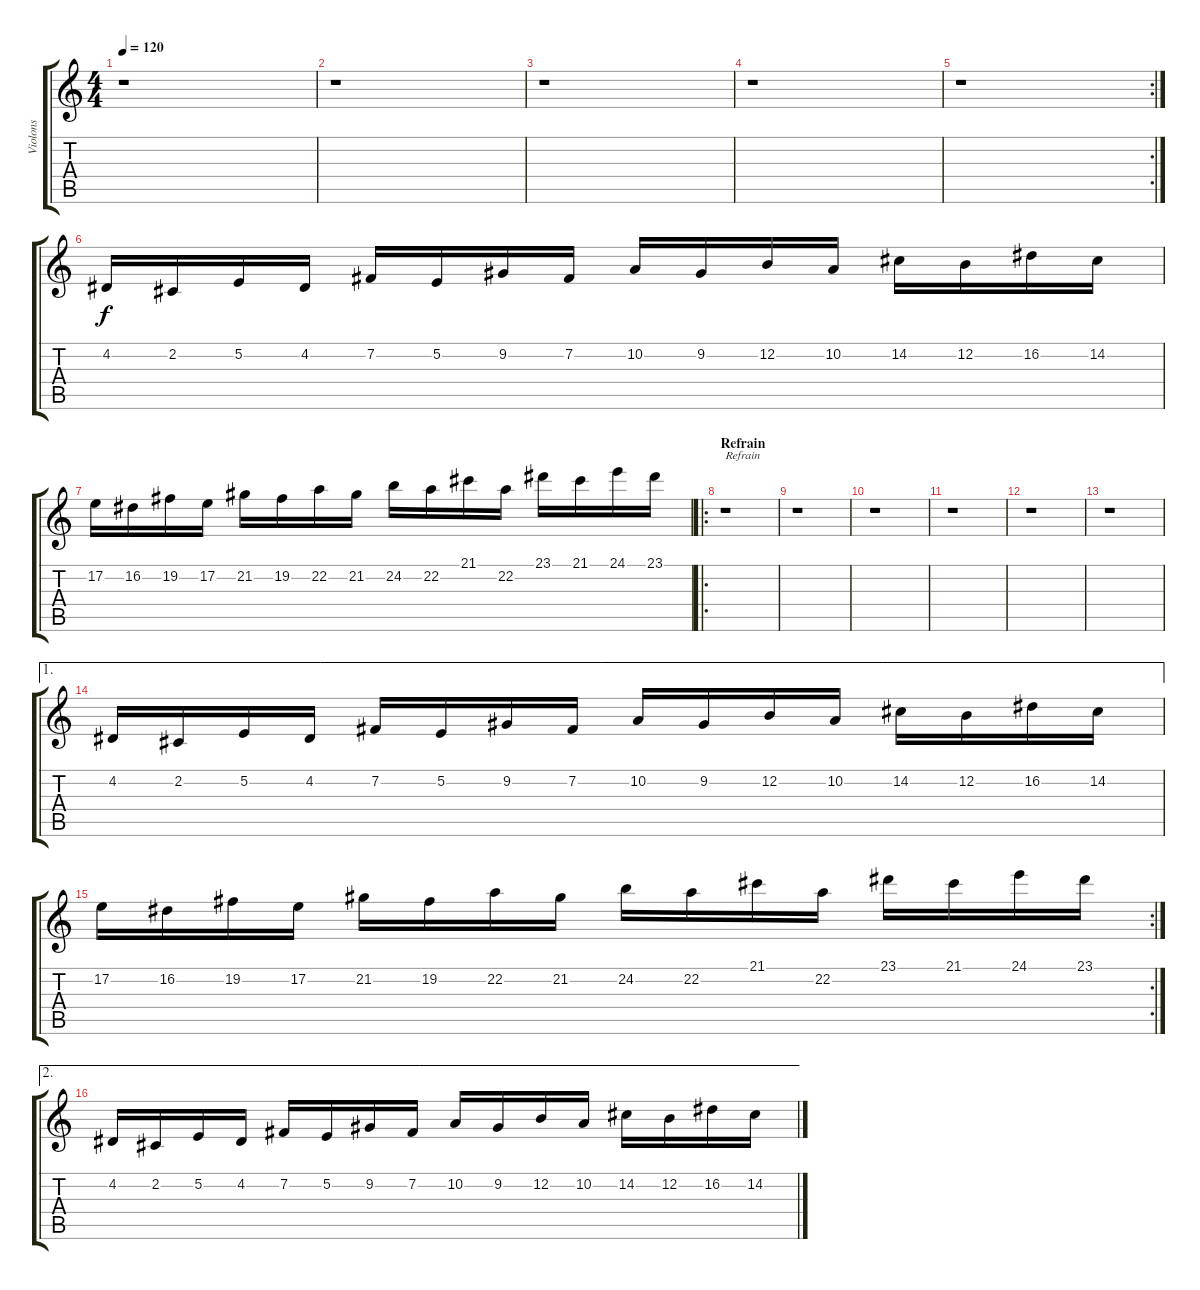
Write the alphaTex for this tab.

\track ("Violons" "Violons") {instrument stringensemble1}
\staff {score tabs}
\tuning (E4 B3 G3 D3 A2 E2) {hide}
\ts (4 4)
\tempo 120
\clef g2
\ks c
r.1{dy f} |
r.1 |
r.1 |
r.1 |
\rc 2
r.1{volume 0} |
4.2.16{volume 6} 2.2.16 5.2.16 4.2.16 7.2.16 5.2.16 9.2.16 7.2.16 10.2.16 9.2.16 12.2.16 10.2.16 14.2.16 12.2.16 16.2.16 14.2.16 |
17.2.16 16.2.16 19.2.16 17.2.16 21.2.16 19.2.16 22.2.16 21.2.16 24.2.16 22.2.16 21.1.16 22.2.16 23.1.16 21.1.16 24.1.16 23.1.16 |
\ro
\section ("" "Refrain")
r.1{txt "Refrain"} |
r.1 |
r.1 |
r.1 |
r.1 |
r.1{volume 0} |
\ae 1
4.2.16{volume 6} 2.2.16 5.2.16 4.2.16 7.2.16 5.2.16 9.2.16 7.2.16 10.2.16 9.2.16 12.2.16 10.2.16 14.2.16 12.2.16 16.2.16 14.2.16 |
\rc 2
17.2.16 16.2.16 19.2.16 17.2.16 21.2.16 19.2.16 22.2.16 21.2.16 24.2.16 22.2.16 21.1.16 22.2.16 23.1.16 21.1.16 24.1.16 23.1.16 |
\ae 2
4.2.16{volume 4} 2.2.16 5.2.16 4.2.16 7.2.16{volume 0} 5.2.16 9.2.16 7.2.16 10.2.16 9.2.16 12.2.16 10.2.16 14.2.16 12.2.16 16.2.16 14.2.16
